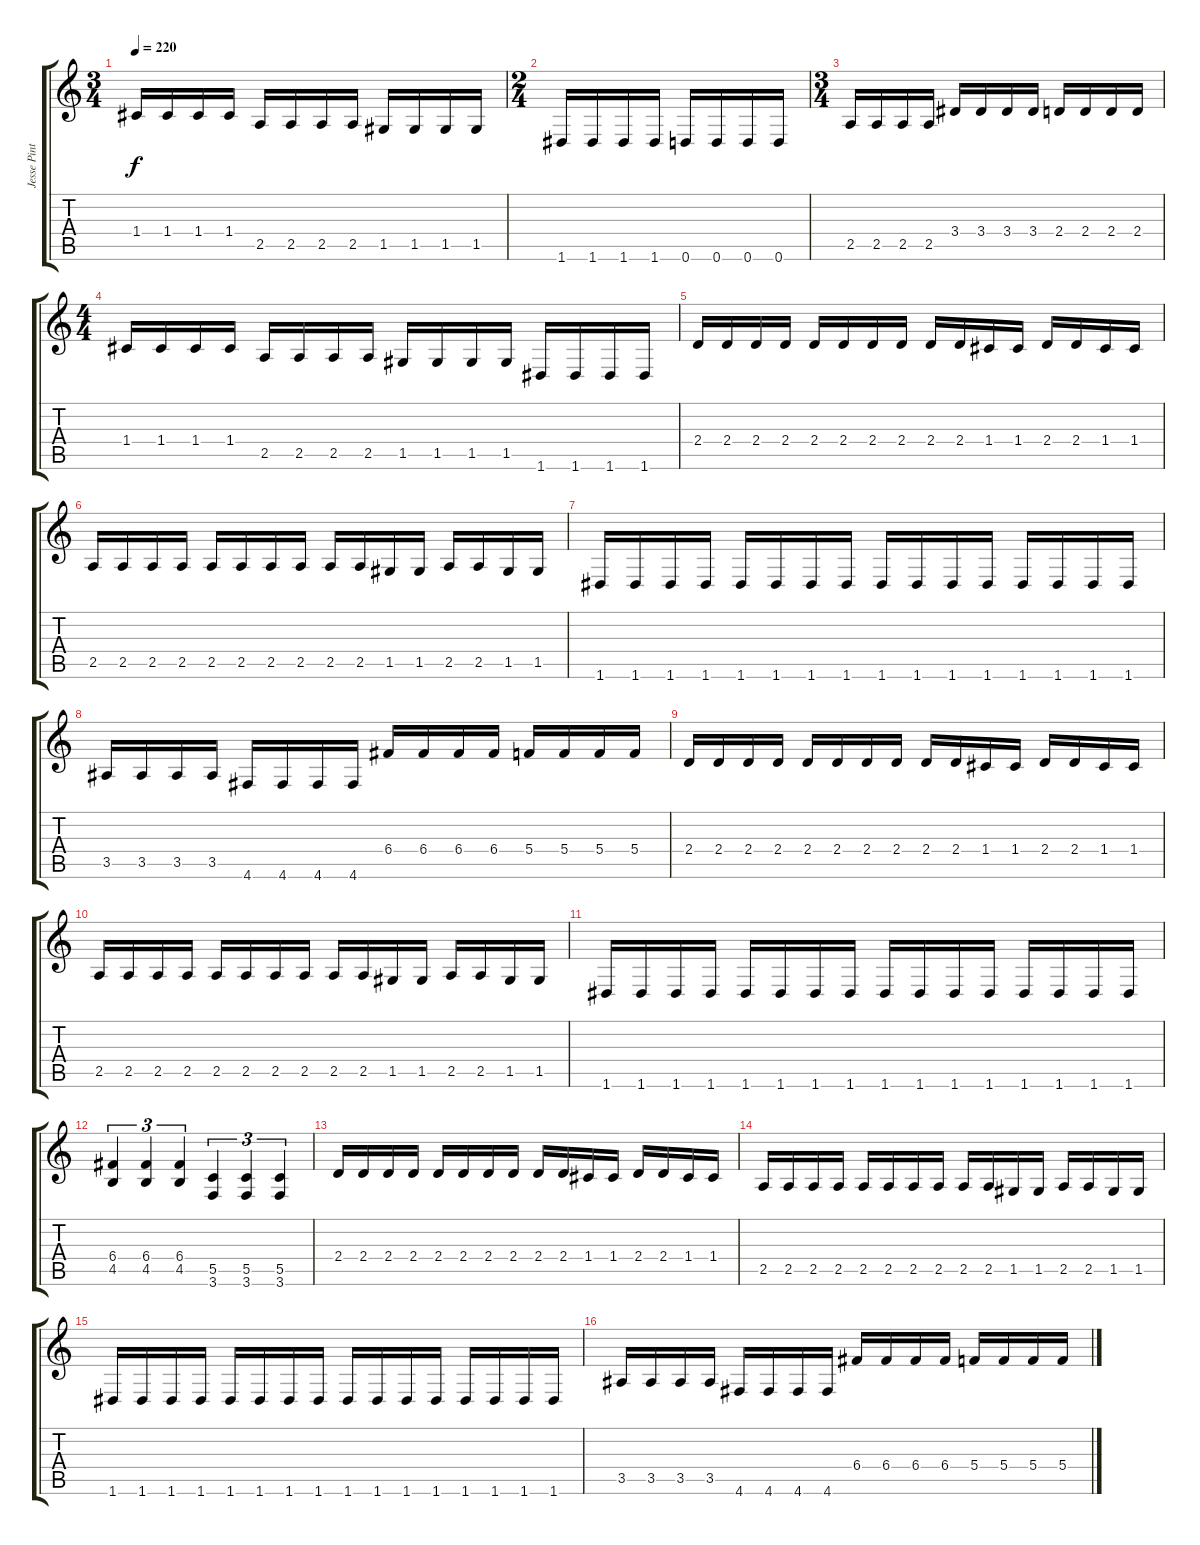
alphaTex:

\track ("Jesse Pintado (Guitar 2)" "Jesse Pint") {instrument distortionguitar}
\staff {score tabs}
\tuning (D4 A3 F3 C3 G2 D2) {hide}
\ts (3 4)
\tempo 220
\clef g2
\ks c
1.4.16{dy f} 1.4.16 1.4.16 1.4.16 2.5.16 2.5.16 2.5.16 2.5.16 1.5.16 1.5.16 1.5.16 1.5.16 |
\ts (2 4)
1.6.16 1.6.16 1.6.16 1.6.16 0.6.16 0.6.16 0.6.16 0.6.16 |
\ts (3 4)
2.5.16 2.5.16 2.5.16 2.5.16 3.4.16 3.4.16 3.4.16 3.4.16 2.4.16 2.4.16 2.4.16 2.4.16 |
\ts (4 4)
1.4.16 1.4.16 1.4.16 1.4.16 2.5.16 2.5.16 2.5.16 2.5.16 1.5.16 1.5.16 1.5.16 1.5.16 1.6.16 1.6.16 1.6.16 1.6.16 |
2.4.16 2.4.16 2.4.16 2.4.16 2.4.16 2.4.16 2.4.16 2.4.16 2.4.16 2.4.16 1.4.16 1.4.16 2.4.16 2.4.16 1.4.16 1.4.16 |
2.5.16 2.5.16 2.5.16 2.5.16 2.5.16 2.5.16 2.5.16 2.5.16 2.5.16 2.5.16 1.5.16 1.5.16 2.5.16 2.5.16 1.5.16 1.5.16 |
1.6.16 1.6.16 1.6.16 1.6.16 1.6.16 1.6.16 1.6.16 1.6.16 1.6.16 1.6.16 1.6.16 1.6.16 1.6.16 1.6.16 1.6.16 1.6.16 |
3.5.16 3.5.16 3.5.16 3.5.16 4.6.16 4.6.16 4.6.16 4.6.16 6.4.16 6.4.16 6.4.16 6.4.16 5.4.16 5.4.16 5.4.16 5.4.16 |
2.4.16 2.4.16 2.4.16 2.4.16 2.4.16 2.4.16 2.4.16 2.4.16 2.4.16 2.4.16 1.4.16 1.4.16 2.4.16 2.4.16 1.4.16 1.4.16 |
2.5.16 2.5.16 2.5.16 2.5.16 2.5.16 2.5.16 2.5.16 2.5.16 2.5.16 2.5.16 1.5.16 1.5.16 2.5.16 2.5.16 1.5.16 1.5.16 |
1.6.16 1.6.16 1.6.16 1.6.16 1.6.16 1.6.16 1.6.16 1.6.16 1.6.16 1.6.16 1.6.16 1.6.16 1.6.16 1.6.16 1.6.16 1.6.16 |
(6.4 4.5).4{tu (3 2)} (6.4 4.5).4{tu (3 2)} (6.4 4.5).4{tu (3 2)} (5.5 3.6).4{tu (3 2)} (5.5 3.6).4{tu (3 2)} (5.5 3.6).4{tu (3 2)} |
2.4.16 2.4.16 2.4.16 2.4.16 2.4.16 2.4.16 2.4.16 2.4.16 2.4.16 2.4.16 1.4.16 1.4.16 2.4.16 2.4.16 1.4.16 1.4.16 |
2.5.16 2.5.16 2.5.16 2.5.16 2.5.16 2.5.16 2.5.16 2.5.16 2.5.16 2.5.16 1.5.16 1.5.16 2.5.16 2.5.16 1.5.16 1.5.16 |
1.6.16 1.6.16 1.6.16 1.6.16 1.6.16 1.6.16 1.6.16 1.6.16 1.6.16 1.6.16 1.6.16 1.6.16 1.6.16 1.6.16 1.6.16 1.6.16 |
3.5.16 3.5.16 3.5.16 3.5.16 4.6.16 4.6.16 4.6.16 4.6.16 6.4.16 6.4.16 6.4.16 6.4.16 5.4.16 5.4.16 5.4.16 5.4.16
